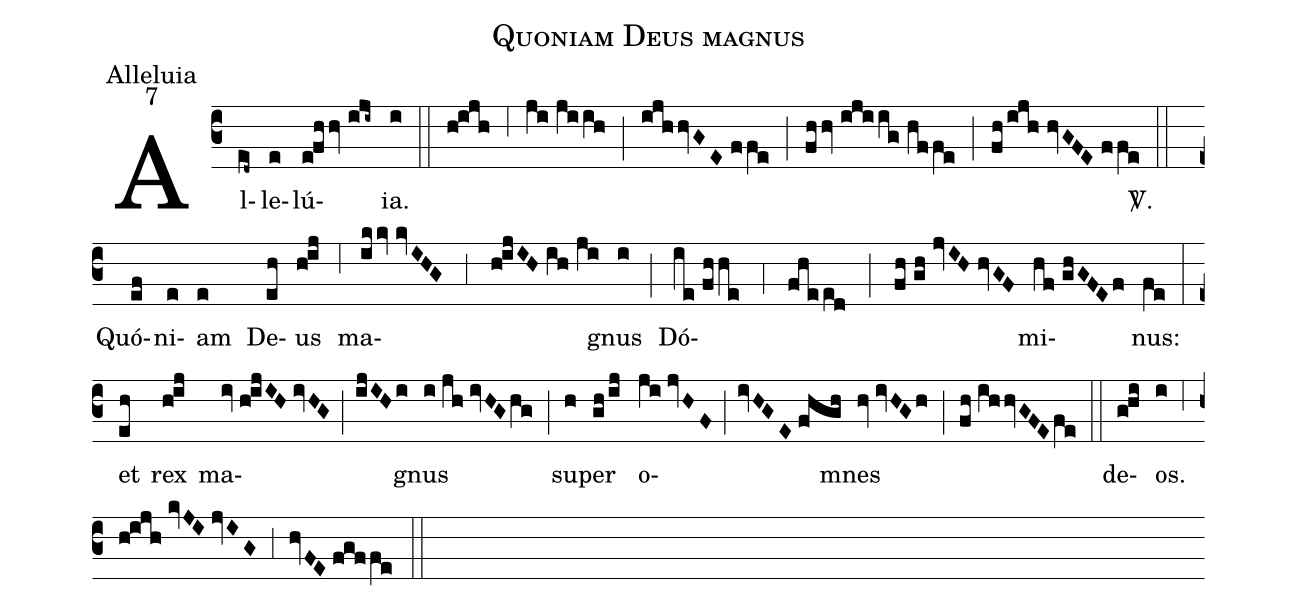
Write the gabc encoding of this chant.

name:Quoniam Deus magnus;
office-part:Alleluia;
mode:7;
%%
(c3) Al(ed~)le(e)lú(e!fhhv//iji~)ia.(i) (::) (h!ijh) (;6) (ji//jiih) (;) (ijhhvGE//ffe) (;) (fhhv//ijiig//hffe) (;) (fh/ijh//hvGFE//ffe) <sp>V/</sp>.(::) Quó(ef)ni(e)am(e) De(eh)us(h!ij) (;6) ma(ikkv//kvIHG;3h!ijIH//ih//ji)gnus(i) (;) Dó(ie//fhhe;4fheed;fh//gh//jvIH//hvGF)mi(hf//ghGFEf)nus:(fe) (:) et(eh) rex(h!ij) ma(iv//h!ijIH//ivHG;ijIHi)gnus(i//jh//ivHG/hg) (;) su(h)per(gh/ij) o(ji//jvHF;ivHGE//fhgh)mnes(hv//ivHGh) (;) (fh//ihhvGFE/fe) (::) de(g!hi)os.(i) (;6) (h!ijh//kvJI//jvIG) (;3) (hvFE//fgffe) (::)
